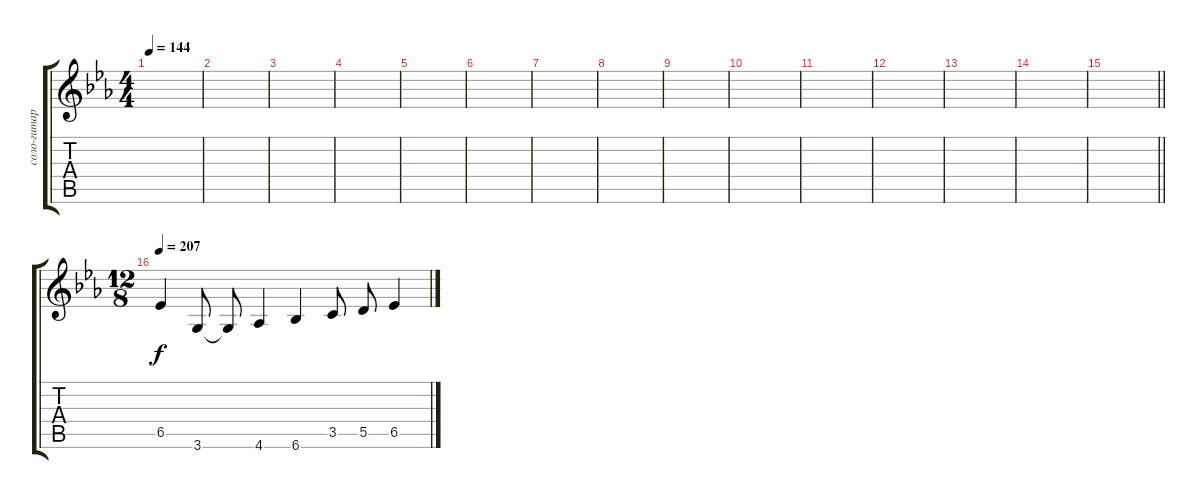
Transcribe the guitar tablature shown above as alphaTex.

\track ("соло-гитара" "соло-гитар") {instrument distortionguitar}
\staff {score tabs}
\tuning (E4 B3 G3 D3 A2 E2) {hide}
\ts (4 4)
\tempo 144
\clef g2
\ks eb
|
|
|
|
|
|
|
|
|
|
|
|
|
|
\barLineRight lightlight
|
\ts (12 8)
\tempo 207
6.5.4 3.6.8 3.6{t}.8 4.6.4 6.6.4 3.5.8 5.5.8 6.5.4
